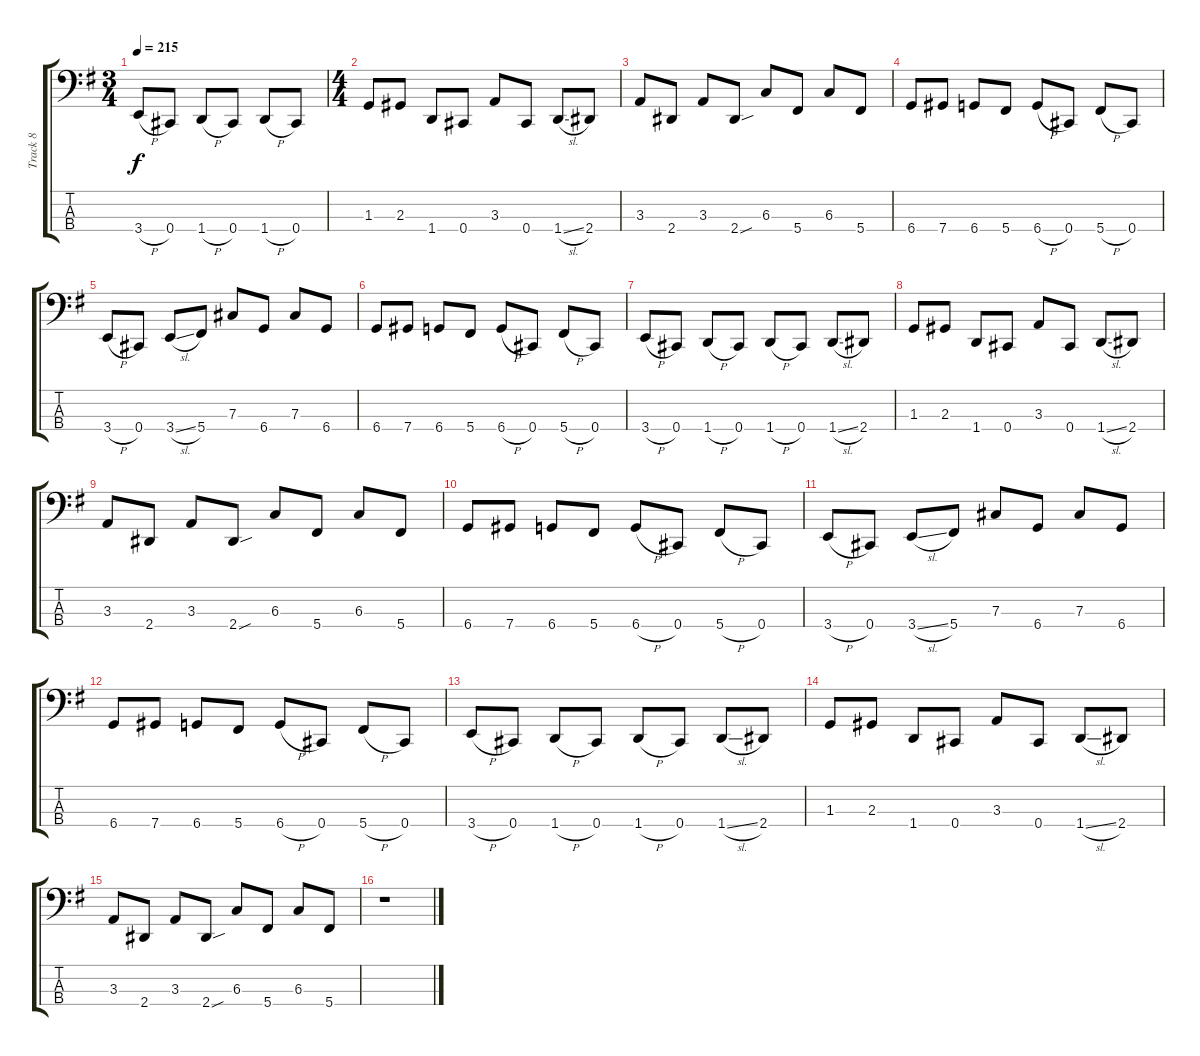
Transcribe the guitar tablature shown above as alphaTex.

\track ("Track 8" "Track 8") {instrument electricbasspick}
\staff {score tabs}
\tuning (E2 B1 Gb1 Db1) {hide}
\ts (3 4)
\tempo 215
\clef f4
\ks eminor
3.4{h}.8{dy f} 0.4.8 1.4{h}.8 0.4.8 1.4{h}.8 0.4.8 |
\ts (4 4)
1.3.8 2.3.8 1.4.8 0.4.8 3.3.8 0.4.8 1.4{sl}.8 2.4.8 |
3.3.8 2.4.8 3.3.8 2.4{sou}.8 6.3.8 5.4.8 6.3.8 5.4.8 |
6.4.8 7.4.8 6.4.8 5.4.8 6.4{h}.8 0.4.8 5.4{h}.8 0.4.8 |
3.4{h}.8 0.4.8 3.4{sl}.8 5.4.8 7.3.8 6.4.8 7.3.8 6.4.8 |
6.4.8 7.4.8 6.4.8 5.4.8 6.4{h}.8 0.4.8 5.4{h}.8 0.4.8 |
3.4{h}.8 0.4.8 1.4{h}.8 0.4.8 1.4{h}.8 0.4.8 1.4{sl}.8 2.4.8 |
1.3.8 2.3.8 1.4.8 0.4.8 3.3.8 0.4.8 1.4{sl}.8 2.4.8 |
3.3.8 2.4.8 3.3.8 2.4{sou}.8 6.3.8 5.4.8 6.3.8 5.4.8 |
6.4.8 7.4.8 6.4.8 5.4.8 6.4{h}.8 0.4.8 5.4{h}.8 0.4.8 |
3.4{h}.8 0.4.8 3.4{sl}.8 5.4.8 7.3.8 6.4.8 7.3.8 6.4.8 |
6.4.8 7.4.8 6.4.8 5.4.8 6.4{h}.8 0.4.8 5.4{h}.8 0.4.8 |
3.4{h}.8 0.4.8 1.4{h}.8 0.4.8 1.4{h}.8 0.4.8 1.4{sl}.8 2.4.8 |
1.3.8 2.3.8 1.4.8 0.4.8 3.3.8 0.4.8 1.4{sl}.8 2.4.8 |
3.3.8 2.4.8 3.3.8 2.4{sou}.8 6.3.8 5.4.8 6.3.8 5.4.8 |
r.1
